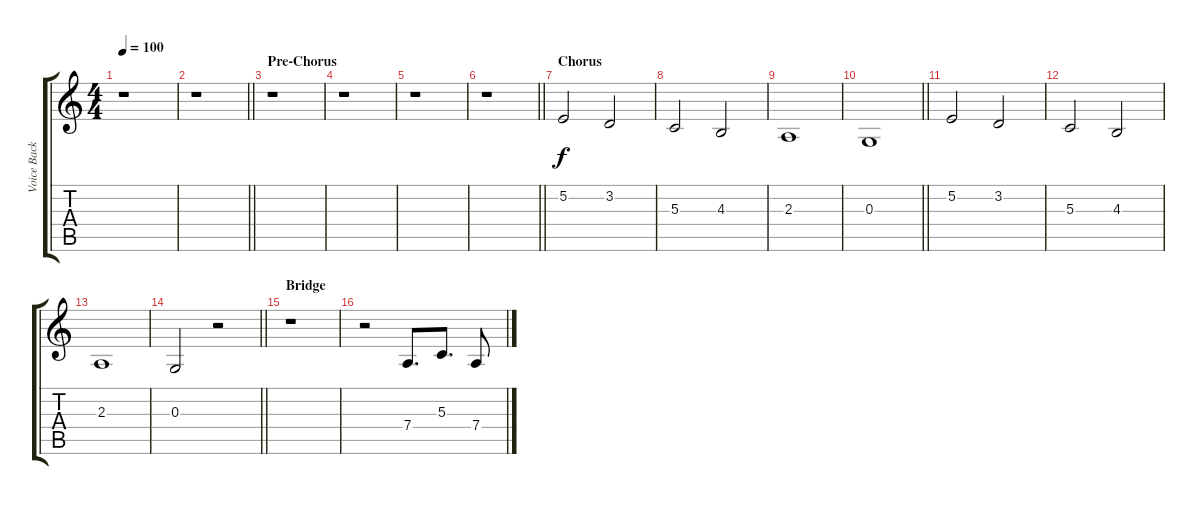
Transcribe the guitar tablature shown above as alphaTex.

\track ("Voice Background" "Voice Back") {instrument harmonica}
\staff {score tabs}
\tuning (E4 B3 G3 D3 A2 E2) {hide}
\ts (4 4)
\tempo 100
\clef g2
\ks c
r.1{dy f} |
\barLineRight lightlight
r.1 |
\section ("" "Pre-Chorus")
r.1 |
r.1 |
r.1 |
\barLineRight lightlight
r.1 |
\section ("" "Chorus")
5.2.2 3.2.2 |
5.3.2 4.3.2 |
2.3.1 |
\barLineRight lightlight
0.3.1 |
5.2.2 3.2.2 |
5.3.2 4.3.2 |
2.3.1 |
\barLineRight lightlight
0.3.2 r.2 |
\section ("" "Bridge")
r.1 |
r.2 7.4.8{d} 5.3.8{d} 7.4.8
